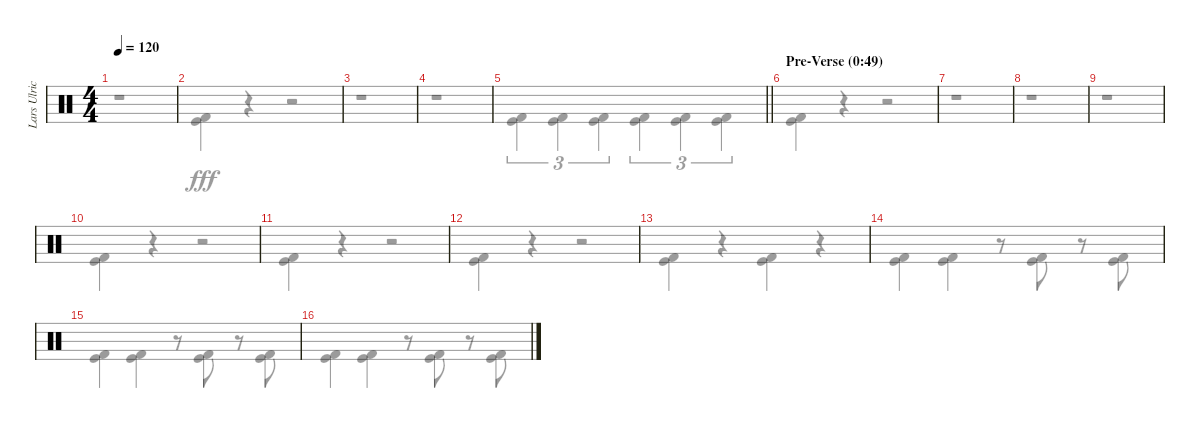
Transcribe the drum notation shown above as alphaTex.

\track ("Lars Ulrich Bass Pedal" "Lars Ulric") {instrument percussion}
\staff {score}
\articulation defaults
\voice
\ts (4 4)
\tempo 120
\clef neutral
\ks aminor
|
|
|
|
\barLineRight lightlight
|
\section ("" "Pre-Verse (0:49)")
|
|
|
|
|
|
|
|
|
|
\voice
\clef neutral
\ks aminor
r.1{dy fff} |
("Kick (hit)" "Kick (hit) 2").4 r.4 r.2 |
r.1 |
r.1 |
\barLineRight lightlight
("Kick (hit)" "Kick (hit) 2").4{tu (3 2)} ("Kick (hit)" "Kick (hit) 2").4{tu (3 2)} ("Kick (hit)" "Kick (hit) 2").4{tu (3 2)} ("Kick (hit)" "Kick (hit) 2").4{tu (3 2)} ("Kick (hit)" "Kick (hit) 2").4{tu (3 2)} ("Kick (hit)" "Kick (hit) 2").4{tu (3 2)} |
("Kick (hit)" "Kick (hit) 2").4 r.4 r.2 |
r.1 |
r.1 |
r.1 |
("Kick (hit)" "Kick (hit) 2").4 r.4 r.2 |
("Kick (hit)" "Kick (hit) 2").4 r.4 r.2 |
("Kick (hit)" "Kick (hit) 2").4 r.4 r.2 |
("Kick (hit)" "Kick (hit) 2").4 r.4 ("Kick (hit)" "Kick (hit) 2").4 r.4 |
("Kick (hit)" "Kick (hit) 2").4 ("Kick (hit)" "Kick (hit) 2").4 r.8 ("Kick (hit)" "Kick (hit) 2").8 r.8 ("Kick (hit)" "Kick (hit) 2").8 |
("Kick (hit)" "Kick (hit) 2").4 ("Kick (hit)" "Kick (hit) 2").4 r.8 ("Kick (hit)" "Kick (hit) 2").8 r.8 ("Kick (hit)" "Kick (hit) 2").8 |
("Kick (hit)" "Kick (hit) 2").4 ("Kick (hit)" "Kick (hit) 2").4 r.8 ("Kick (hit)" "Kick (hit) 2").8 r.8 ("Kick (hit)" "Kick (hit) 2").8
